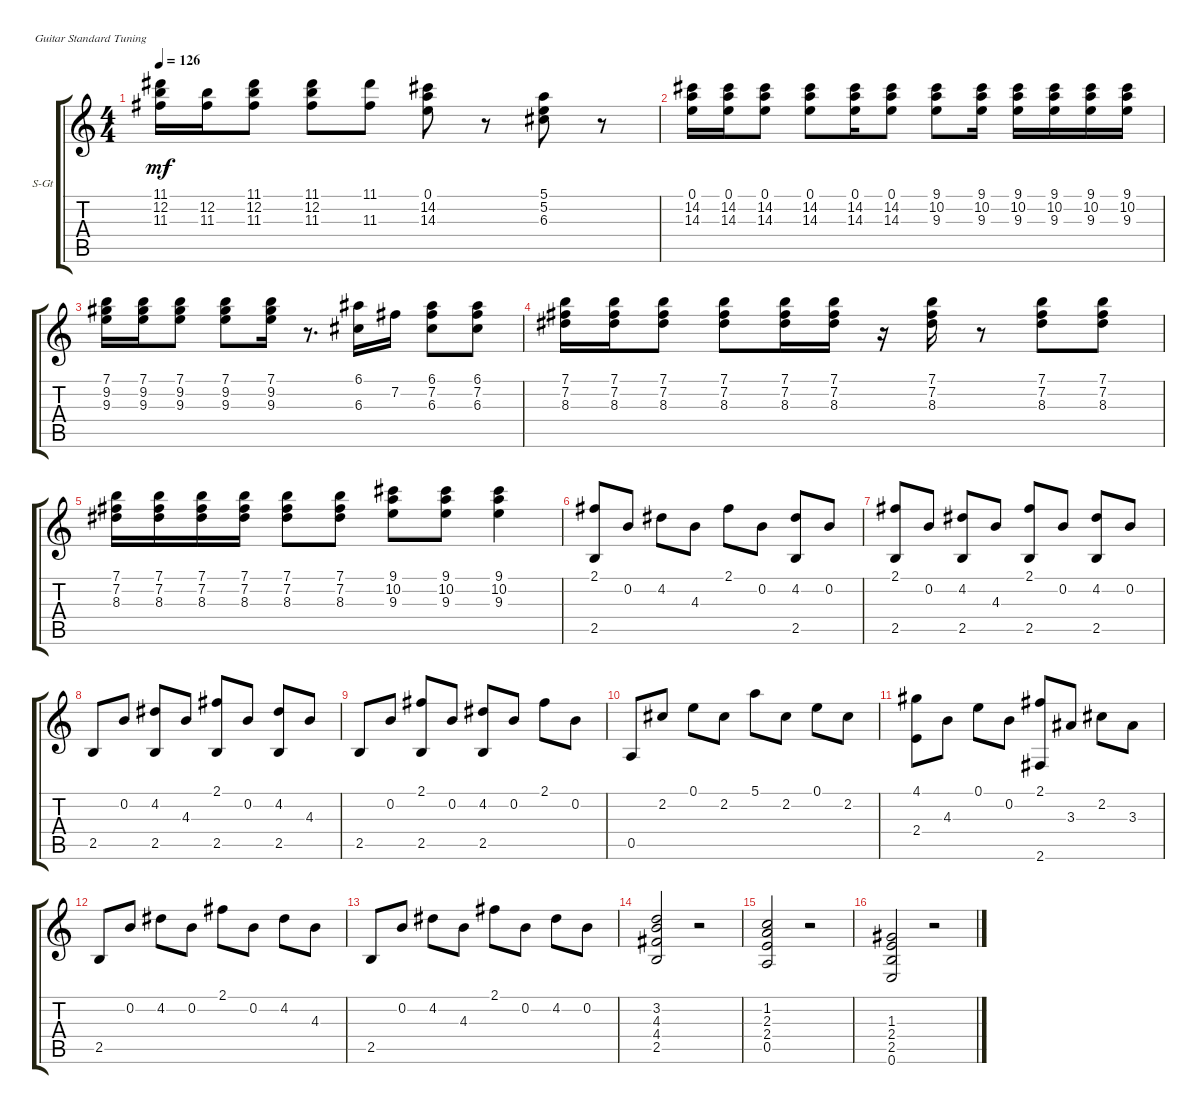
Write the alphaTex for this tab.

\bracketExtendMode groupsimilarinstruments
\firstSystemTrackNameOrientation horizontal
\otherSystemsTrackNameOrientation horizontal
\track ("Steel Guitar" "S-Gt") {instrument acousticguitarsteel}
\staff {score tabs}
\tuning (E4 B3 G3 D3 A2 E2)
\ts (4 4)
\tempo 126
\clef g2
\ks c
(11.1 12.2 11.3).16{dy mf} (12.2 11.3).16 (11.1 12.2 11.3).8 (11.1 12.2 11.3).8 (11.1 11.3).8 (0.1 14.2 14.3).8 r.8 (5.1 5.2 6.3).8 r.8 |
(0.1 14.2 14.3).16 (0.1 14.2 14.3).16 (0.1 14.3 14.2).8 (0.1 14.3 14.2).8 (0.1 14.2 14.3).16 (0.1 14.2 14.3).8 (9.1 10.2 9.3).8 (9.3 9.1 10.2).16 (9.1 10.2 9.3).16 (9.1 10.2 9.3).16 (9.1 10.2 9.3).16 (9.1 10.2 9.3).16 |
(7.1 9.2 9.3).16 (7.1 9.2 9.3).16 (7.1 9.2 9.3).8 (7.1 9.2 9.3).8 (7.1 9.2 9.3).16 r.8{d} (6.1 6.3).16 7.2.16 (6.1 6.3 7.2).8 (6.1 7.2 6.3).8 |
(7.1 7.2 8.3).16 (7.1 8.3 7.2).16 (7.1 7.2 8.3).8 (7.1 7.2 8.3).8 (7.2 7.1 8.3).16 (7.1 8.3 7.2).16 r.16 (7.1 8.3 7.2).16 r.8 (7.1 7.2 8.3).8 (7.2 7.1 8.3).8 |
(7.1 7.2 8.3).16 (7.1 7.2 8.3).16 (7.2 8.3 7.1).16 (7.1 7.2 8.3).16 (7.1 7.2 8.3).8 (7.2 7.1 8.3).8 (9.1 9.3 10.2).8 (9.1 9.3 10.2).8 (9.1 10.2 9.3).4 |
(2.5 2.1).8 0.2.8 4.2.8 4.3.8 2.1.8 0.2.8 (4.2 2.5).8 0.2.8 |
(2.1 2.5).8 0.2.8 (4.2 2.5).8 4.3.8 (2.1 2.5).8 0.2.8 (4.2 2.5).8 0.2.8 |
2.5.8 0.2.8 (4.2 2.5).8 4.3.8 (2.1 2.5).8 0.2.8 (4.2 2.5).8 4.3.8 |
2.5.8 0.2.8 (2.1 2.5).8 0.2.8 (4.2 2.5).8 0.2.8 2.1.8 0.2.8 |
0.5.8 2.2.8 0.1.8 2.2.8 5.1.8 2.2.8 0.1.8 2.2.8 |
(2.4 4.1).8 4.3.8 0.1.8 0.2.8 (2.1 2.6).8 3.3.8 2.2.8 3.3.8 |
2.5.8 0.2.8 4.2.8 0.2.8 2.1.8 0.2.8 4.2.8 4.3.8 |
2.5.8 0.2.8 4.2.8 4.3.8 2.1.8 0.2.8 4.2.8 0.2.8 |
(3.2 2.5 4.4 4.3).2 r.2 |
(2.3 0.5 2.4 1.2).2 r.2 |
(2.4 0.6 2.5 1.3).2 r.2
